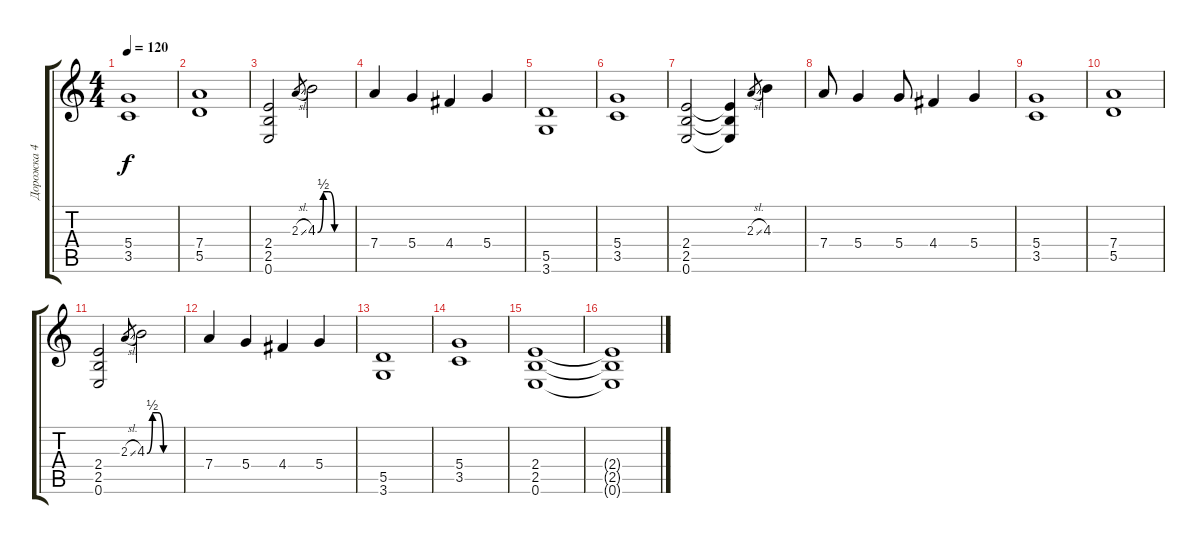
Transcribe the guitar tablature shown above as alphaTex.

\track ("Дорожка 4" "Дорожка 4") {instrument overdrivenguitar}
\staff {score tabs}
\tuning (E4 B3 G3 D3 A2 E2) {hide}
\ts (4 4)
\tempo 120
\clef g2
\ks c
(5.4 3.5).1{dy f} |
(7.4 5.5).1 |
(2.4 2.5 0.6).2 2.3{sl}.8{gr} 4.3{be (custom 0 0 10 2 20 2 30 0 60 0)}.2 |
7.4.4 5.4.4 4.4.4 5.4.4 |
(5.5 3.6).1 |
(5.4 3.5).1 |
(2.4 2.5 0.6).2 (2.4{t} 2.5{t} 0.6{t}).4 2.3{sl}.8{gr} 4.3.4 |
7.4.8 5.4.4 5.4.8 4.4.4 5.4.4 |
(5.4 3.5).1 |
(7.4 5.5).1 |
(2.4 2.5 0.6).2 2.3{sl}.8{gr} 4.3{be (custom 0 0 10 2 20 2 30 0 60 0)}.2 |
7.4.4 5.4.4 4.4.4 5.4.4 |
(5.5 3.6).1 |
(5.4 3.5).1 |
(2.4 2.5 0.6).1 |
(2.4{t} 2.5{t} 0.6{t}).1
